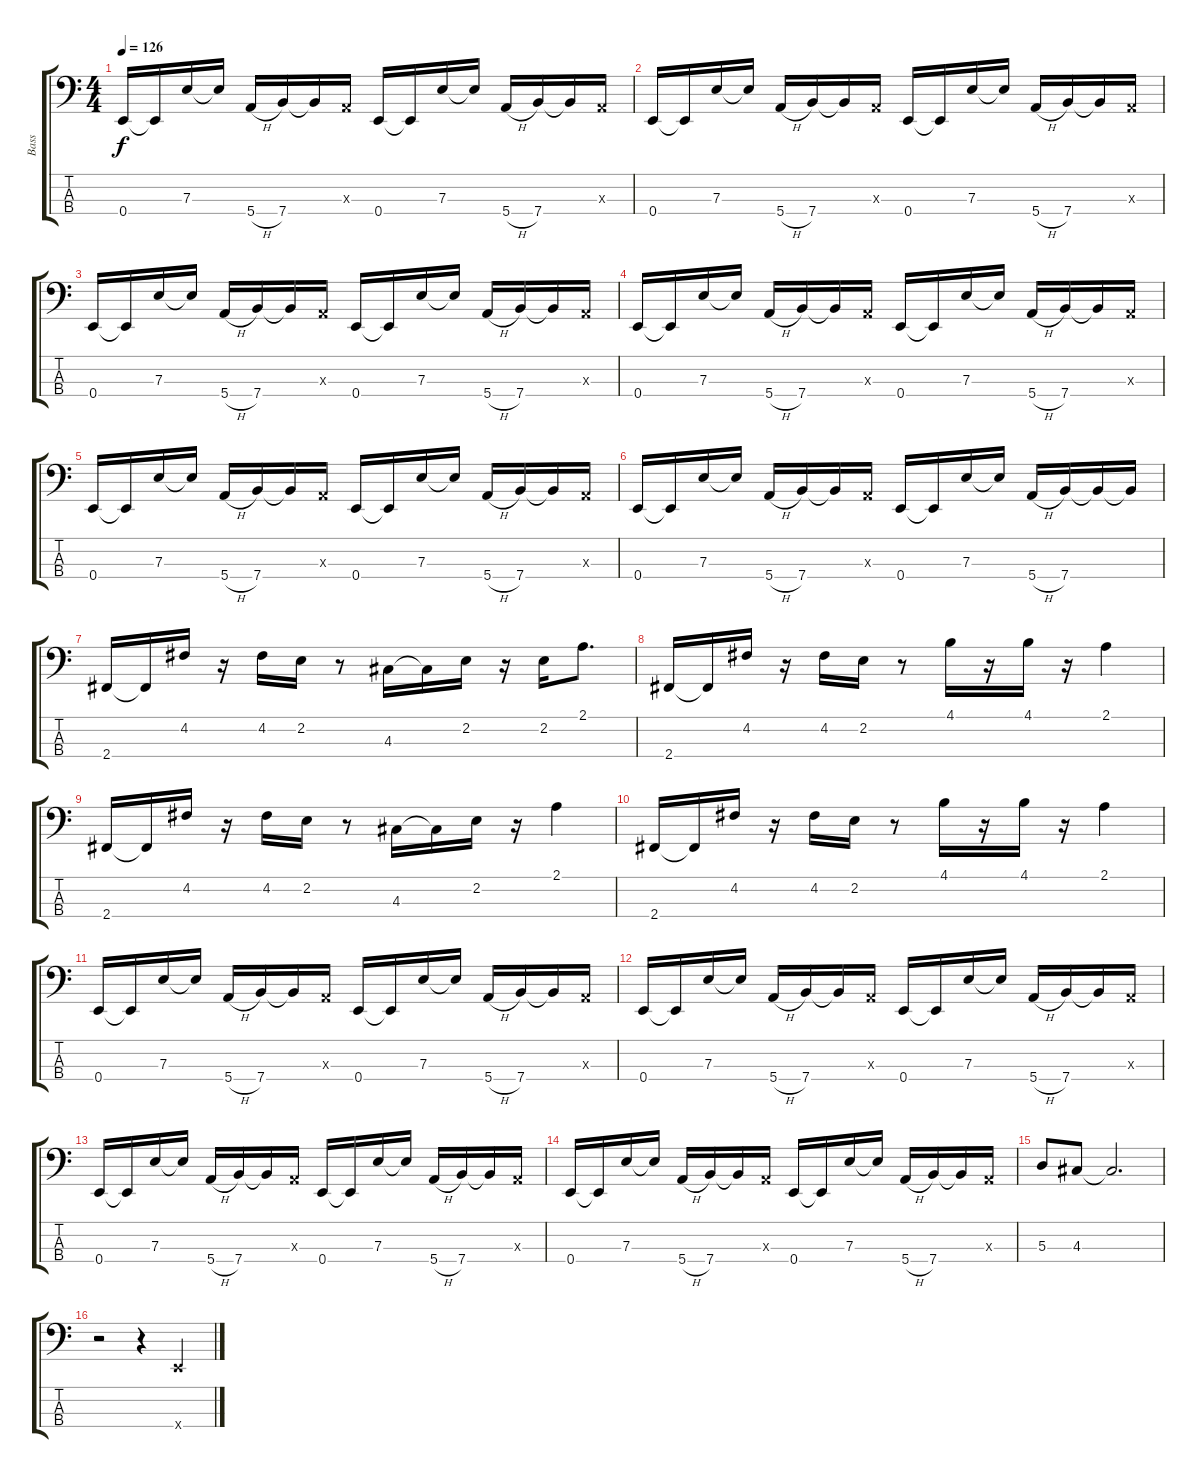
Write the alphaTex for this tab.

\track ("Bass" "Bass") {instrument slapbass1}
\staff {score tabs}
\tuning (G2 D2 A1 E1) {hide}
\ts (4 4)
\tempo 126
\clef f4
\ks c
0.4.16{dy f} 0.4{t}.16 7.3.16 7.3{t}.16 5.4{h}.16 7.4.16 7.4{t}.16 0.3{x}.16 0.4.16 0.4{t}.16 7.3.16 7.3{t}.16 5.4{h}.16 7.4.16 7.4{t}.16 0.3{x}.16 |
0.4.16 0.4{t}.16 7.3.16 7.3{t}.16 5.4{h}.16 7.4.16 7.4{t}.16 0.3{x}.16 0.4.16 0.4{t}.16 7.3.16 7.3{t}.16 5.4{h}.16 7.4.16 7.4{t}.16 0.3{x}.16 |
0.4.16 0.4{t}.16 7.3.16 7.3{t}.16 5.4{h}.16 7.4.16 7.4{t}.16 0.3{x}.16 0.4.16 0.4{t}.16 7.3.16 7.3{t}.16 5.4{h}.16 7.4.16 7.4{t}.16 0.3{x}.16 |
0.4.16 0.4{t}.16 7.3.16 7.3{t}.16 5.4{h}.16 7.4.16 7.4{t}.16 0.3{x}.16 0.4.16 0.4{t}.16 7.3.16 7.3{t}.16 5.4{h}.16 7.4.16 7.4{t}.16 0.3{x}.16 |
0.4.16 0.4{t}.16 7.3.16 7.3{t}.16 5.4{h}.16 7.4.16 7.4{t}.16 0.3{x}.16 0.4.16 0.4{t}.16 7.3.16 7.3{t}.16 5.4{h}.16 7.4.16 7.4{t}.16 0.3{x}.16 |
0.4.16 0.4{t}.16 7.3.16 7.3{t}.16 5.4{h}.16 7.4.16 7.4{t}.16 0.3{x}.16 0.4.16 0.4{t}.16 7.3.16 7.3{t}.16 5.4{h}.16 7.4.16 7.4{t}.16 7.4{t}.16 |
2.4.16 2.4{t}.16 4.2.16 r.16 4.2.16 2.2.16 r.8 4.3.16 4.3{t}.16 2.2.16 r.16 2.2.16 2.1.8{d} |
2.4.16 2.4{t}.16 4.2.16 r.16 4.2.16 2.2.16 r.8 4.1.16 r.16 4.1.16 r.16 2.1.4 |
2.4.16 2.4{t}.16 4.2.16 r.16 4.2.16 2.2.16 r.8 4.3.16 4.3{t}.16 2.2.16 r.16 2.1.4 |
2.4.16 2.4{t}.16 4.2.16 r.16 4.2.16 2.2.16 r.8 4.1.16 r.16 4.1.16 r.16 2.1.4 |
0.4.16 0.4{t}.16 7.3.16 7.3{t}.16 5.4{h}.16 7.4.16 7.4{t}.16 0.3{x}.16 0.4.16 0.4{t}.16 7.3.16 7.3{t}.16 5.4{h}.16 7.4.16 7.4{t}.16 0.3{x}.16 |
0.4.16 0.4{t}.16 7.3.16 7.3{t}.16 5.4{h}.16 7.4.16 7.4{t}.16 0.3{x}.16 0.4.16 0.4{t}.16 7.3.16 7.3{t}.16 5.4{h}.16 7.4.16 7.4{t}.16 0.3{x}.16 |
0.4.16 0.4{t}.16 7.3.16 7.3{t}.16 5.4{h}.16 7.4.16 7.4{t}.16 0.3{x}.16 0.4.16 0.4{t}.16 7.3.16 7.3{t}.16 5.4{h}.16 7.4.16 7.4{t}.16 0.3{x}.16 |
0.4.16 0.4{t}.16 7.3.16 7.3{t}.16 5.4{h}.16 7.4.16 7.4{t}.16 0.3{x}.16 0.4.16 0.4{t}.16 7.3.16 7.3{t}.16 5.4{h}.16 7.4.16 7.4{t}.16 0.3{x}.16 |
5.3.8 4.3.8 4.3{t}.2{d} |
r.2 r.4 0.4{x}.4
